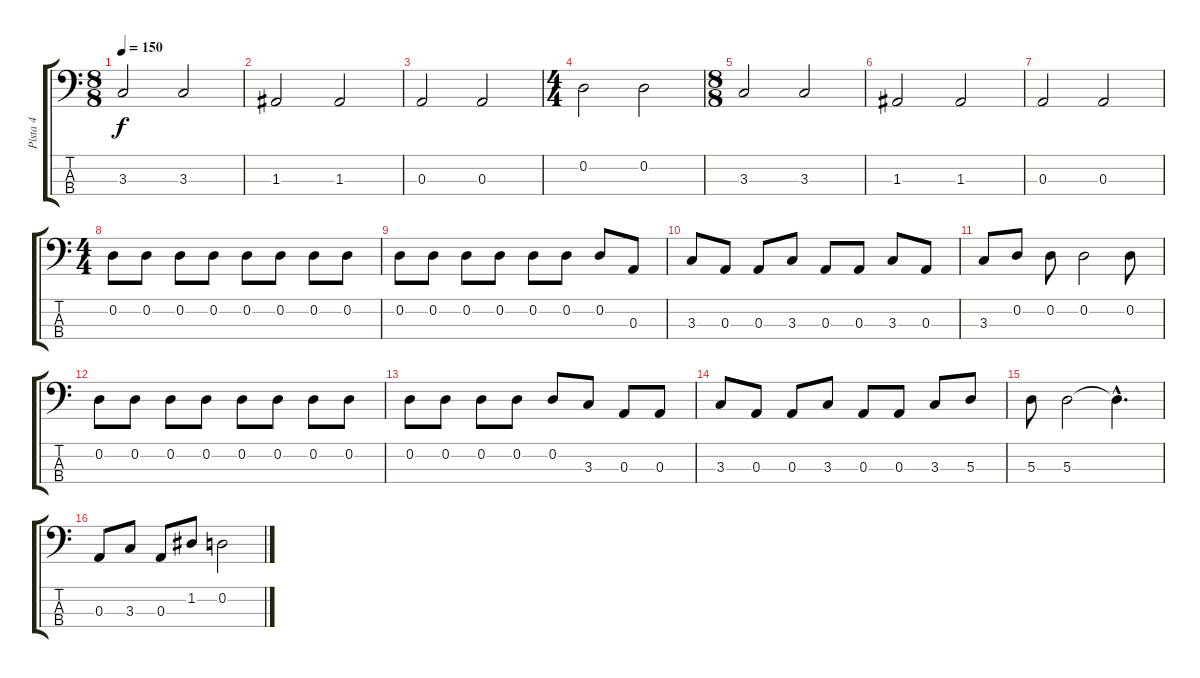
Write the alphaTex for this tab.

\track ("Pista 4" "Pista 4") {instrument electricbasspick}
\staff {score tabs}
\tuning (G2 D2 A1 E1) {hide}
\ts (8 8)
\tempo 150
\clef f4
\ks c
3.3.2{dy f} 3.3.2 |
1.3.2 1.3.2 |
0.3.2 0.3.2 |
\ts (4 4)
0.2.2 0.2.2 |
\ts (8 8)
3.3.2 3.3.2 |
1.3.2 1.3.2 |
0.3.2 0.3.2 |
\ts (4 4)
0.2.8 0.2.8 0.2.8 0.2.8 0.2.8 0.2.8 0.2.8 0.2.8 |
0.2.8 0.2.8 0.2.8 0.2.8 0.2.8 0.2.8 0.2.8 0.3.8 |
3.3.8 0.3.8 0.3.8 3.3.8 0.3.8 0.3.8 3.3.8 0.3.8 |
3.3.8 0.2.8 0.2.8 0.2.2 0.2.8 |
0.2.8 0.2.8 0.2.8 0.2.8 0.2.8 0.2.8 0.2.8 0.2.8 |
0.2.8 0.2.8 0.2.8 0.2.8 0.2.8 3.3.8 0.3.8 0.3.8 |
3.3.8 0.3.8 0.3.8 3.3.8 0.3.8 0.3.8 3.3.8 5.3.8 |
5.3.8 5.3.2 5.3{hac t}.4{d} |
0.3.8 3.3.8 0.3.8 1.2.8 0.2.2
